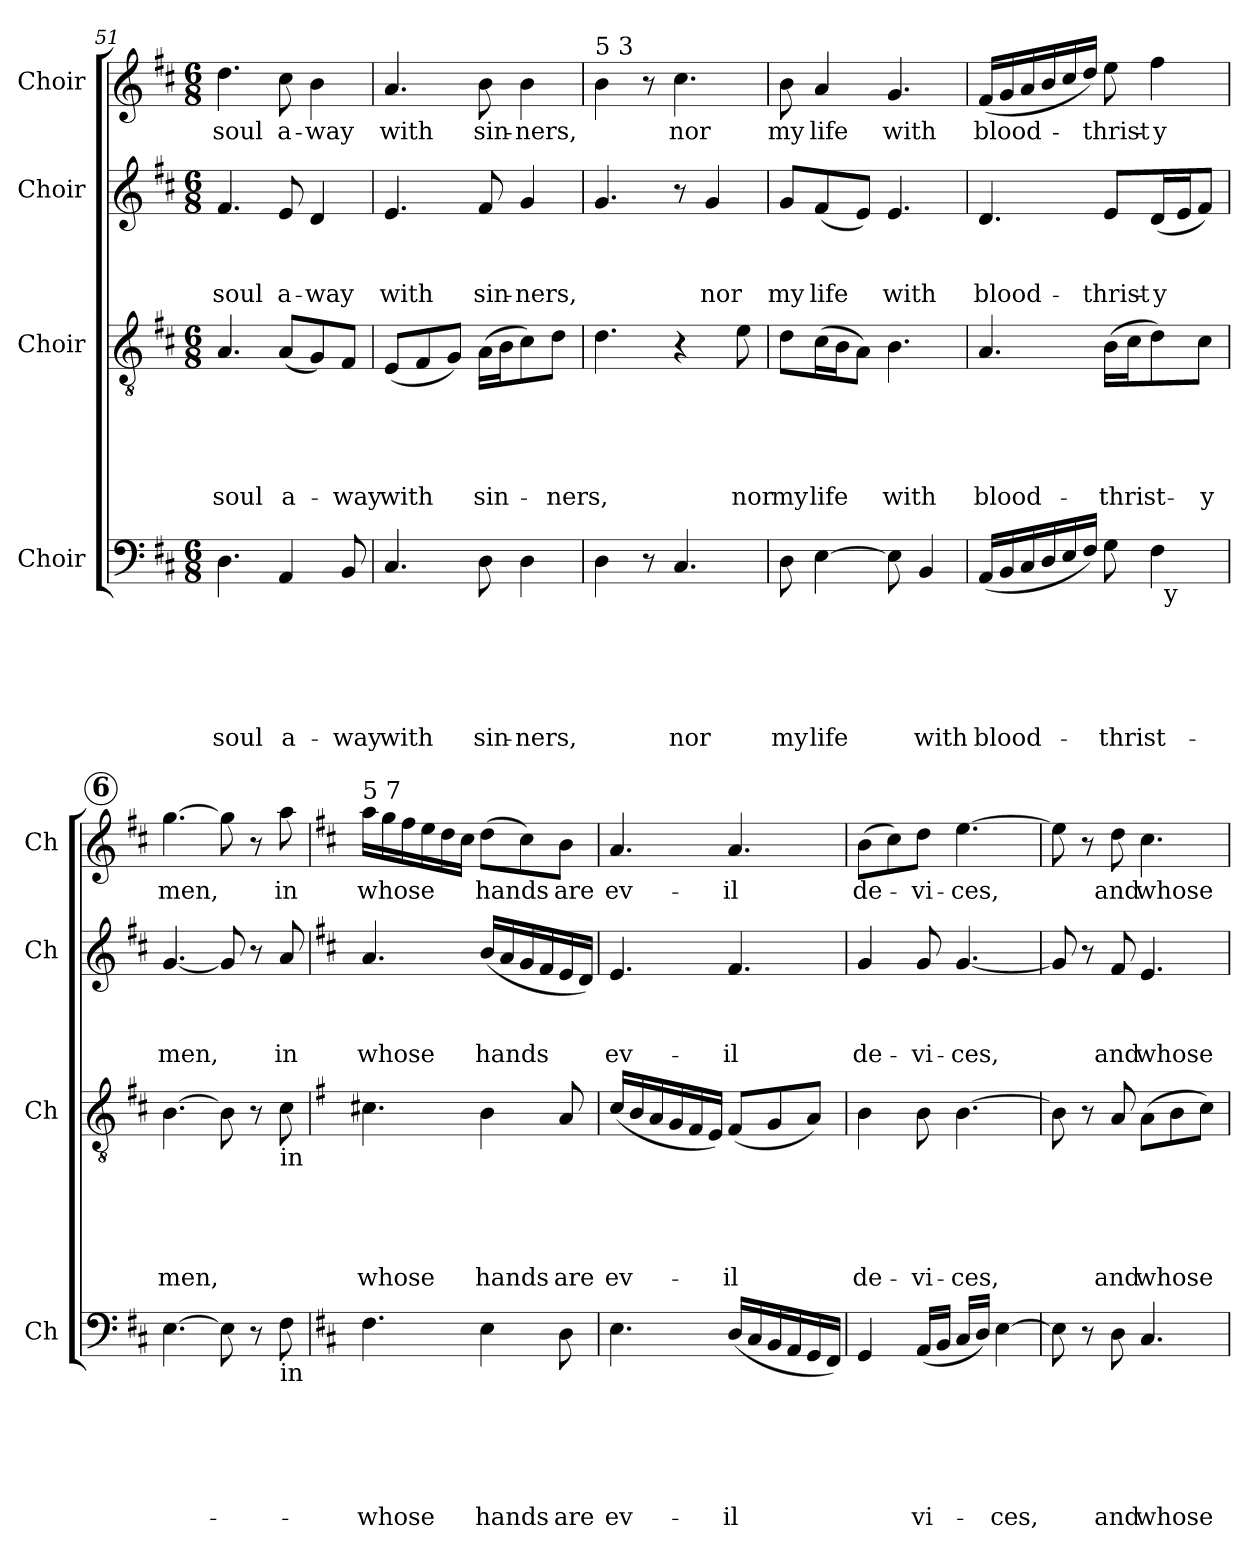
**kern	**text	**text	**text	**text	**text	**text	**kern	**text	**text	**text	**text	**text	**kern	**text	**text	**text	**kern	**text
*part4	*part4	*part4	*part4	*part4	*part4	*part4	*part3	*part3	*part3	*part3	*part3	*part3	*part2	*part2	*part2	*part2	*part1	*part1
*staff4	*staff4	*staff4	*staff4	*staff4	*staff4	*staff4	*staff3	*staff3	*staff3	*staff3	*staff3	*staff3	*staff2	*staff2	*staff2	*staff2	*staff1	*staff1
*I"Choir	*	*	*	*	*	*	*I"Choir	*	*	*	*	*	*I"Choir	*	*	*	*I"Choir	*
*I'Ch	*	*	*	*	*	*	*I'Ch	*	*	*	*	*	*I'Ch	*	*	*	*I'Ch	*
*clefF4	*	*	*	*	*	*	*clefGv2	*	*	*	*	*	*clefG2	*	*	*	*clefG2	*
*k[f#c#]	*	*	*	*	*	*	*k[f#c#]	*	*	*	*	*	*k[f#c#]	*	*	*	*k[f#c#]	*
*D:	*	*	*	*	*	*	*D:	*	*	*	*	*	*D:	*	*	*	*D:	*
*M6/8	*	*	*	*	*	*	*M6/8	*	*	*	*	*	*M6/8	*	*	*	*M6/8	*
=51	=51	=51	=51	=51	=51	=51	=51	=51	=51	=51	=51	=51	=51	=51	=51	=51	=51	=51
!	!	!	!	!	!	!LO:LY:b	!	!	!	!	!	!LO:LY:b	!	!	!	!LO:LY:b	!	!LO:LY:b
4.D\	.	.	.	.	.	soul	4.A/	.	.	.	.	soul	4.f#/	.	.	soul	4.dd>\	soul
!	!	!	!	!	!	!LO:LY:b	!	!	!	!	!	!LO:LY:b	!	!	!	!LO:LY:b	!	!LO:LY:b
4AA/	.	.	.	.	.	a-	(<8A/L	.	.	.	.	a-	8e/	.	.	a-	8cc#\	a-
!	!	!	!	!	!	!	!	!	!	!	!	!	!	!	!	!LO:LY:b	!	!LO:LY:b
.	.	.	.	.	.	.	8G/)	.	.	.	.	.	4d/	.	.	-way	4b\	-way
!	!	!	!	!	!	!LO:LY:b	!	!	!	!	!	!LO:LY:b	!	!	!	!	!	!
8BB/	.	.	.	.	.	-way	8F#/J	.	.	.	.	-way	.	.	.	.	.	.
=52	=52	=52	=52	=52	=52	=52	=52	=52	=52	=52	=52	=52	=52	=52	=52	=52	=52	=52
!	!	!	!	!	!	!LO:LY:b	!	!	!	!	!	!LO:LY:b	!	!	!	!LO:LY:b	!	!LO:LY:b
4.C#/	.	.	.	.	.	with	(<8E/L	.	.	.	.	with	4.e/	.	.	with	4.a</	with
.	.	.	.	.	.	.	8F#/	.	.	.	.	.	.	.	.	.	.	.
.	.	.	.	.	.	.	8G/J)	.	.	.	.	.	.	.	.	.	.	.
!	!	!	!	!	!	!LO:LY:b	!	!	!	!	!	!LO:LY:b	!	!	!	!LO:LY:b	!	!LO:LY:b
8D\	.	.	.	.	.	sin-	(>16A\LL	.	.	.	.	sin-	8f#/	.	.	sin-	8b\	sin-
.	.	.	.	.	.	.	16B\J	.	.	.	.	.	.	.	.	.	.	.
!	!	!	!	!	!	!LO:LY:b	!	!	!	!	!	!	!	!	!	!LO:LY:b	!	!LO:LY:b
4D\	.	.	.	.	.	-ners,	8c#\)	.	.	.	.	.	4g/	.	.	-ners,	4b\	-ners,
!	!	!	!	!	!	!	!	!	!	!	!	!LO:LY:b	!	!	!	!	!	!
.	.	.	.	.	.	.	8d\J	.	.	.	.	-ners,	.	.	.	.	.	.
!!LO:LB:g=z
=53	=53	=53	=53	=53	=53	=53	=53	=53	=53	=53	=53	=53	=53	=53	=53	=53	=53	=53
!	!	!	!	!	!	!	!	!	!	!	!	!	!	!	!	!	!LO:TX:a:t=5 3	!
4D\	.	.	.	.	.	.	4.d\	.	.	.	.	.	4.g/	.	.	.	4b\	.
8r	.	.	.	.	.	.	.	.	.	.	.	.	.	.	.	.	8r	.
!	!	!	!	!	!	!LO:LY:b	!	!	!	!	!	!	!	!	!	!	!	!LO:LY:b
4.C#/	.	.	.	.	.	nor	4r	.	.	.	.	.	8r	.	.	.	4.cc#\	nor
!	!	!	!	!	!	!	!	!	!	!	!	!	!	!	!	!LO:LY:b	!	!
.	.	.	.	.	.	.	.	.	.	.	.	.	4g/	.	.	nor	.	.
!	!	!	!	!	!	!	!	!	!	!	!	!LO:LY:b	!	!	!	!	!	!
.	.	.	.	.	.	.	8e\	.	.	.	.	nor	.	.	.	.	.	.
=54	=54	=54	=54	=54	=54	=54	=54	=54	=54	=54	=54	=54	=54	=54	=54	=54	=54	=54
!	!	!	!	!	!	!LO:LY:b	!	!	!	!	!	!LO:LY:b	!	!	!	!LO:LY:b	!	!LO:LY:b
8D\	.	.	.	.	.	my	8d\L	.	.	.	.	my	8g/L	.	.	my	8b>\	my
!	!	!	!	!	!	!LO:LY:b	!	!	!	!	!	!LO:LY:b	!	!	!	!LO:LY:b	!	!LO:LY:b
[>4E\	.	.	.	.	.	life	(>16c#\L	.	.	.	.	life	(<8f#/	.	.	life	4a/	life
.	.	.	.	.	.	.	16B\J	.	.	.	.	.	.	.	.	.	.	.
.	.	.	.	.	.	.	8A\J)	.	.	.	.	.	8e/J)	.	.	.	.	.
!	!	!	!	!	!	!	!	!	!	!	!	!LO:LY:b	!	!	!	!LO:LY:b	!	!LO:LY:b
8E\]	.	.	.	.	.	.	4.B\	.	.	.	.	with	4.e/	.	.	with	4.g/	with
!	!	!	!	!	!	!LO:LY:b	!	!	!	!	!	!	!	!	!	!	!	!
4BB/	.	.	.	.	.	with	.	.	.	.	.	.	.	.	.	.	.	.
=55	=55	=55	=55	=55	=55	=55	=55	=55	=55	=55	=55	=55	=55	=55	=55	=55	=55	=55
!	!	!	!	!	!	!LO:LY:b	!	!	!	!	!	!LO:LY:b	!	!	!	!LO:LY:b	!	!LO:LY:b
*^	*	*	*	*	*	*	*	*	*	*	*	*	*	*	*	*	*	*
(<16AA/LL	2ryy	.	.	.	.	.	blood-	4.A/	.	.	.	.	blood-	4.d/	.	.	blood-	(<16f#</LL	blood-
16BB/	.	.	.	.	.	.	.	.	.	.	.	.	.	.	.	.	.	16g/	.
16C#/	.	.	.	.	.	.	.	.	.	.	.	.	.	.	.	.	.	16a/	.
16D/	.	.	.	.	.	.	.	.	.	.	.	.	.	.	.	.	.	16b/	.
16E/	.	.	.	.	.	.	.	.	.	.	.	.	.	.	.	.	.	16cc#/	.
16F#/JJ)	.	.	.	.	.	.	.	.	.	.	.	.	.	.	.	.	.	16dd/JJ)	.
!	!	!	!	!	!	!	!LO:LY:b	!	!	!	!	!	!LO:LY:b	!	!	!	!LO:LY:b	!	!LO:LY:b
8G\	.	.	.	.	.	.	-thrist-	(>16B\LL	.	.	.	.	-thrist-	8e/L	.	.	-thrist-	8ee\	-thrist-
.	.	.	.	.	.	.	.	16c#\J	.	.	.	.	.	.	.	.	.	.	.
!	!	!	!	!	!	!	!	!	!	!	!	!	!	!	!	!	!LO:LY:b	!	!LO:LY:b
4F#\	32ryy	.	.	.	.	.	.	8d\)	.	.	.	.	.	(<16d/L	.	.	-y	4ff#\	-y
!	!LO:TX:b:t=y	!	!	!	!	!	!	!	!	!	!	!	!	!	!	!	!	!	!
.	8..ryy	.	.	.	.	.	.	.	.	.	.	.	.	.	.	.	.	.	.
.	.	.	.	.	.	.	.	.	.	.	.	.	.	16e/J	.	.	.	.	.
!	!	!	!	!	!	!	!	!	!	!	!	!	!LO:LY:b	!	!	!	!	!	!
.	.	.	.	.	.	.	.	8c#\J	.	.	.	.	-y	8f#/J)	.	.	.	.	.
!!LO:REH:place=s1:a:enc=circle:t=6
=56	=56	=56	=56	=56	=56	=56	=56	=56	=56	=56	=56	=56	=56	=56	=56	=56	=56	=56	=56
!LO:TX:b:t=men,	!	!	!	!	!	!	!	!	!	!	!	!	!	!	!	!	!	!	!
!	!	!	!	!	!	!	!	!	!	!	!	!	!LO:LY:b	!	!	!	!LO:LY:b	!	!LO:LY:b
*v	*v	*	*	*	*	*	*	*	*	*	*	*	*	*	*	*	*	*	*
[>4.E\	.	.	.	.	.	.	[>4.B\	.	.	.	.	men,	[<4.g/	.	.	men,	[>4.gg>\	men,
8E\]	.	.	.	.	.	.	8B\]	.	.	.	.	.	8g/]	.	.	.	8gg\]	.
8r	.	.	.	.	.	.	8r	.	.	.	.	.	8r	.	.	.	8r	.
!	!	!	!	!	!	!	!LO:TX:b:t=in	!	!	!	!	!	!	!	!	!	!	!
!LO:TX:b:t=in	!	!	!	!	!	!	!	!	!	!	!	!	!	!	!	!	!	!
!	!	!	!	!	!	!	!	!	!	!	!	!	!	!	!	!LO:LY:b	!	!LO:LY:b
8F#\	.	.	.	.	.	.	8c#\	.	.	.	.	.	8a/	.	.	in	8aa\	in
!!LO:LB:g=z
=57	=57	=57	=57	=57	=57	=57	=57	=57	=57	=57	=57	=57	=57	=57	=57	=57	=57	=57
*	*	*	*	*	*	*	*k[f#]	*	*	*	*	*	*	*	*	*	*	*
*	*	*	*	*	*	*	*G:	*	*	*	*	*	*	*	*	*	*	*
!	!	!	!	!	!	!	!	!	!	!	!	!	!	!	!	!	!LO:TX:a:t=5 7	!
!	!	!	!	!	!	!LO:LY:b	!	!	!	!	!	!LO:LY:b	!	!	!	!LO:LY:b	!	!LO:LY:b
4.F#\	.	.	.	.	.	-whose	4.c#X\	.	.	.	.	whose	4.a/	.	.	whose	16aa\LL	whose
.	.	.	.	.	.	.	.	.	.	.	.	.	.	.	.	.	16gg\	.
.	.	.	.	.	.	.	.	.	.	.	.	.	.	.	.	.	16ff#\	.
.	.	.	.	.	.	.	.	.	.	.	.	.	.	.	.	.	16ee\	.
.	.	.	.	.	.	.	.	.	.	.	.	.	.	.	.	.	16dd\	.
.	.	.	.	.	.	.	.	.	.	.	.	.	.	.	.	.	16cc#\JJ	.
!	!	!	!	!	!	!LO:LY:b	!	!	!	!	!	!LO:LY:b	!	!	!	!LO:LY:b	!	!LO:LY:b
4E\	.	.	.	.	.	hands	4B\	.	.	.	.	hands	(<16b/LL	.	.	hands	(>8dd\L	hands
.	.	.	.	.	.	.	.	.	.	.	.	.	16a/	.	.	.	.	.
.	.	.	.	.	.	.	.	.	.	.	.	.	16g/	.	.	.	8cc#\)	.
.	.	.	.	.	.	.	.	.	.	.	.	.	16f#/	.	.	.	.	.
!	!	!	!	!	!	!LO:LY:b	!	!	!	!	!	!LO:LY:b	!	!	!	!	!	!LO:LY:b
8D\	.	.	.	.	.	are	8A/	.	.	.	.	are	16e/	.	.	.	8b\J	are
.	.	.	.	.	.	.	.	.	.	.	.	.	16d/JJ)	.	.	.	.	.
=58	=58	=58	=58	=58	=58	=58	=58	=58	=58	=58	=58	=58	=58	=58	=58	=58	=58	=58
!	!	!	!	!	!	!LO:LY:b	!	!	!	!	!	!LO:LY:b	!	!	!	!LO:LY:b	!	!LO:LY:b
4.E\	.	.	.	.	.	ev-	(<16c/LL	.	.	.	.	ev-	4.e/	.	.	ev-	4.a</	ev-
.	.	.	.	.	.	.	16B/	.	.	.	.	.	.	.	.	.	.	.
.	.	.	.	.	.	.	16A/	.	.	.	.	.	.	.	.	.	.	.
.	.	.	.	.	.	.	16G/	.	.	.	.	.	.	.	.	.	.	.
.	.	.	.	.	.	.	16F#/	.	.	.	.	.	.	.	.	.	.	.
.	.	.	.	.	.	.	16E/JJ)	.	.	.	.	.	.	.	.	.	.	.
!	!	!	!	!	!	!LO:LY:b:rj	!	!	!	!	!	!LO:LY:b:rj	!	!	!	!LO:LY:b:rj	!	!LO:LY:b:rj
(<16D/LL	.	.	.	.	.	-il	(<8F#/L	.	.	.	.	-il	4.f#/	.	.	-il	4.a/	-il
16C#/	.	.	.	.	.	.	.	.	.	.	.	.	.	.	.	.	.	.
16BB/	.	.	.	.	.	.	8G/	.	.	.	.	.	.	.	.	.	.	.
16AA/	.	.	.	.	.	.	.	.	.	.	.	.	.	.	.	.	.	.
16GG/	.	.	.	.	.	.	8A/J)	.	.	.	.	.	.	.	.	.	.	.
16FF#/JJ)	.	.	.	.	.	.	.	.	.	.	.	.	.	.	.	.	.	.
=59	=59	=59	=59	=59	=59	=59	=59	=59	=59	=59	=59	=59	=59	=59	=59	=59	=59	=59
!	!	!	!	!	!	!	!	!	!	!	!	!LO:LY:b	!	!	!	!LO:LY:b	!	!LO:LY:b
4GG/	.	.	.	.	.	.	4B\	.	.	.	.	de-	4g/	.	.	de-	(>8b>\L	de-
.	.	.	.	.	.	.	.	.	.	.	.	.	.	.	.	.	8cc#\)	.
!	!	!	!	!	!	!LO:LY:b	!	!	!	!	!	!LO:LY:b	!	!	!	!LO:LY:b	!	!LO:LY:b
(<16AA/LL	.	.	.	.	.	vi-	8B\	.	.	.	.	-vi-	8g/	.	.	-vi-	8dd\J	-vi-
16BB/JJ	.	.	.	.	.	.	.	.	.	.	.	.	.	.	.	.	.	.
!	!	!	!	!	!	!	!	!	!	!	!	!LO:LY:b	!	!	!	!LO:LY:b	!	!LO:LY:b
16C#/LL	.	.	.	.	.	.	[>4.B\	.	.	.	.	-ces,	[<4.g/	.	.	-ces,	[>4.ee\	-ces,
16D/JJ)	.	.	.	.	.	.	.	.	.	.	.	.	.	.	.	.	.	.
!	!	!	!	!	!	!LO:LY:b	!	!	!	!	!	!	!	!	!	!	!	!
[>4E\	.	.	.	.	.	-ces,	.	.	.	.	.	.	.	.	.	.	.	.
=60	=60	=60	=60	=60	=60	=60	=60	=60	=60	=60	=60	=60	=60	=60	=60	=60	=60	=60
8E\]	.	.	.	.	.	.	8B\]	.	.	.	.	.	8g/]	.	.	.	8ee\]	.
8r	.	.	.	.	.	.	8r	.	.	.	.	.	8r	.	.	.	8r	.
!	!	!	!	!	!	!LO:LY:b	!	!	!	!	!	!LO:LY:b	!	!	!	!LO:LY:b	!	!LO:LY:b
8D\	.	.	.	.	.	and	8A/	.	.	.	.	and	8f#/	.	.	and	8dd\	and
!	!	!	!	!	!	!LO:LY:b	!	!	!	!	!	!LO:LY:b	!	!	!	!LO:LY:b	!	!LO:LY:b
4.C#/	.	.	.	.	.	whose	(>8A\L	.	.	.	.	whose	4.e/	.	.	whose	4.cc#\	whose
.	.	.	.	.	.	.	8B\	.	.	.	.	.	.	.	.	.	.	.
.	.	.	.	.	.	.	8c\J)	.	.	.	.	.	.	.	.	.	.	.
=	=	=	=	=	=	=	=	=	=	=	=	=	=	=	=	=	=	=
*-	*-	*-	*-	*-	*-	*-	*-	*-	*-	*-	*-	*-	*-	*-	*-	*-	*-	*-
